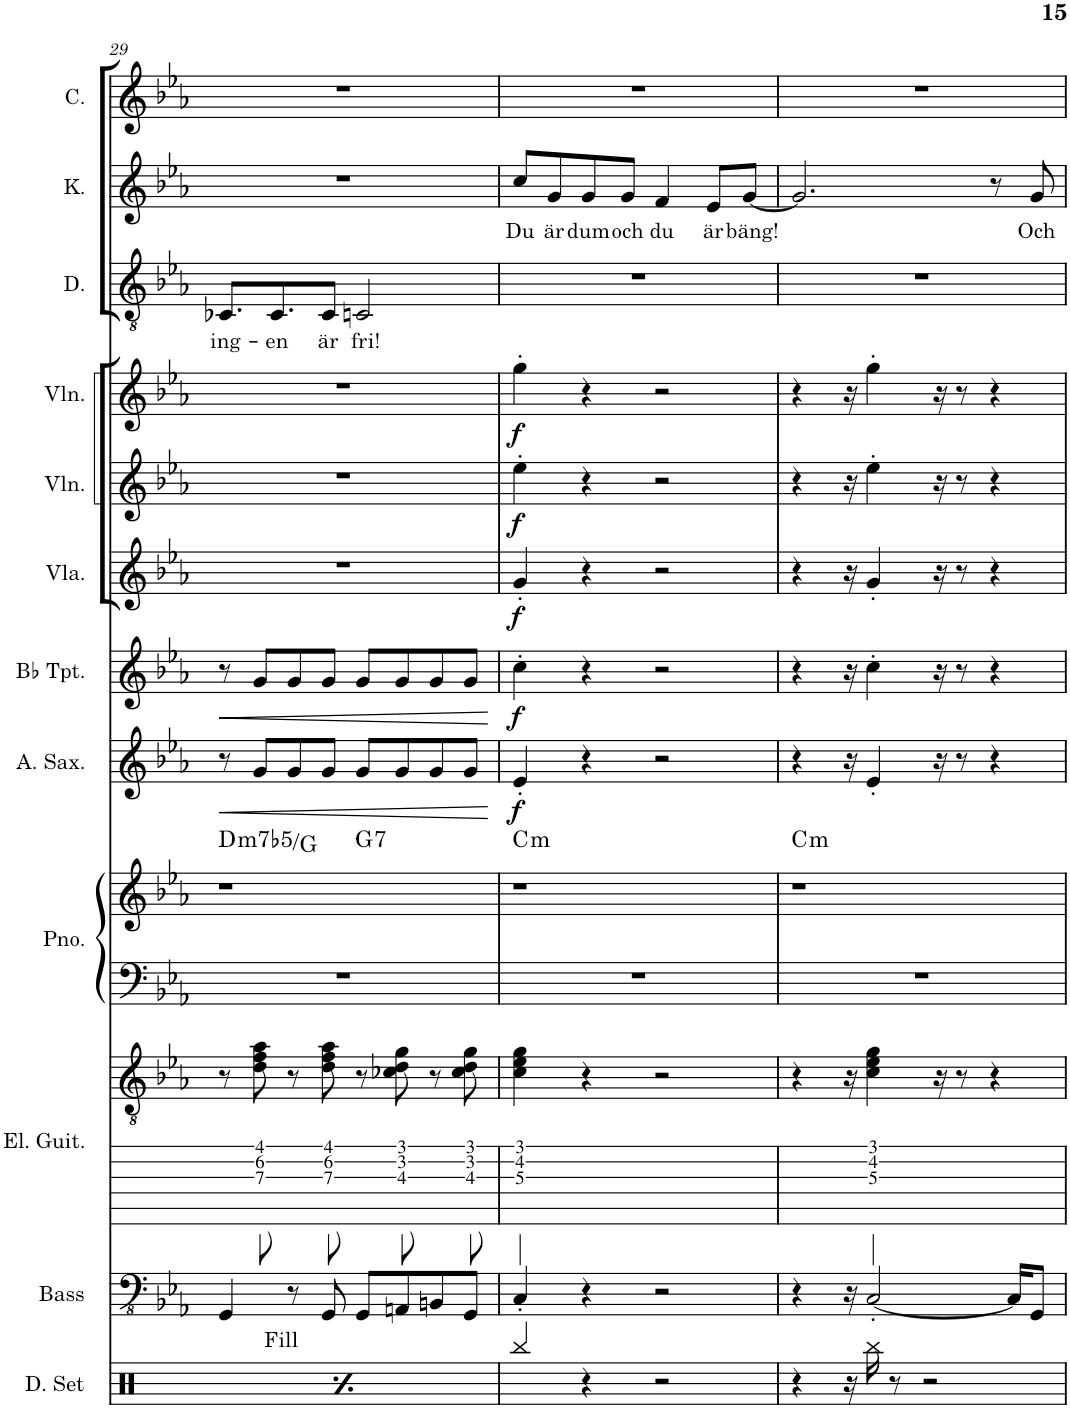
**kern	**kern	**kern	**kern	**kern	**kern	**harte	**kern	**dynam	**kern	**dynam	**kern	**dynam	**kern	**dynam	**kern	**dynam	**kern	**text	**kern	**text	**kern
*part12	*part11	*part10	*part10	*part9	*part9	*part9	*part8	*part8	*part7	*part7	*part6	*part6	*part5	*part5	*part4	*part4	*part3	*part3	*part2	*part2	*part1
*staff14	*staff13	*staff12	*staff11	*staff10	*staff9	*	*staff8	*staff8	*staff7	*staff7	*staff6	*staff6	*staff5	*staff5	*staff4	*staff4	*staff3	*staff3	*staff2	*staff2	*staff1
*I"Drumset	*I"Abborre	*I"Electric Guitar	*	*I"Piano	*	*	*I"Alto Saxophone	*	*I"Bb Trumpet	*	*I"Viola	*	*I"Violin	*	*I"Violin	*	*I"Charles	*	*I"Kate	*	*I"Charlotte
*I'D. Set	*	*I'El. Guit.	*	*I'Pno.	*	*	*I'A. Sax.	*	*I'Bb Tpt.	*	*I'Vla.	*	*I'Vln.	*	*I'Vln.	*	*	*	*I'K.	*	*I'C.
!!LO:PB:g=z
*clefX	*clefFv4	*	*clefGv2	*clefF4	*clefG2	*	*clefG2	*	*clefG2	*	*clefG2	*	*clefG2	*	*clefG2	*	*clefGv2	*	*clefG2	*	*clefG2
*	*	*	*	*	*	*	*ITrd5c9	*	*ITrd1c2	*	*	*	*	*	*	*	*	*	*	*	*
*k[]	*k[b-e-a-]	*k[b-e-a-]	*k[b-e-a-]	*k[b-e-a-]	*k[b-e-a-]	*	*k[b-e-a-]	*	*k[b-e-a-]	*	*k[b-e-a-]	*	*k[b-e-a-]	*	*k[b-e-a-]	*	*k[b-e-a-]	*	*k[b-e-a-]	*	*k[b-e-a-]
*M4/4	*M4/4	*M4/4	*M4/4	*M4/4	*M4/4	*	*M4/4	*	*M4/4	*	*M4/4	*	*M4/4	*	*M4/4	*	*M4/4	*	*M4/4	*	*M4/4
=29	=29	=29	=29	=29	=29	=29	=29	=29	=29	=29	=29	=29	=29	=29	=29	=29	=29	=29	=29	=29	=29
!	!	!	!	!	!	!LO:H:kt=m7b5	!	!LO:HP:b	!	!LO:HP:b	!	!	!	!	!	!	!	!LO:LY:b	!	!	!
*	*	*	*	*	*^	*	*	*	*	*	*	*	*	*	*	*	*	*	*	*	*
4Rcc/	4GGG/	8r	8r	1r	1r	2ryy	D:hdim7/4	8r	<	8r	<	1r	.	1r	.	1r	.	8.C-X/L	-ing-	1r	.	1r
.	.	8d\ 8f\ 8a-\	8d\ 8f\ 8a-\	.	.	.	.	8g/L	.	8g/L	.	.	.	.	.	.	.	.	.	.	.	.
!	!	!	!	!	!	!	!	!	!	!	!	!	!	!	!	!	!	!	!LO:LY:b	!	!	!
.	.	.	.	.	.	.	.	.	.	.	.	.	.	.	.	.	.	8.C-/	-en	.	.	.
!LO:N:head=diamond	!	!	!	!	!	!	!	!	!	!	!	!	!	!	!	!	!	!	!	!	!	!
4Rdd/	8r	8r	8r	.	.	.	.	8g/	.	8g/	.	.	.	.	.	.	.	.	.	.	.	.
!	!	!	!	!	!	!	!	!	!	!	!	!	!	!	!	!	!	!	!LO:LY:b	!	!	!
.	8GGG/	8d\ 8f\ 8a-\	8d\ 8f\ 8a-\	.	.	.	.	8g/J	.	8g/J	.	.	.	.	.	.	.	8C-/J	är	.	.	.
!	!	!	!	!	!	!	!LO:H:kt=7	!	!	!	!	!	!	!	!	!	!	!	!LO:LY:b	!	!	!
4Rcc/	8GGG/L	8r	8r	.	.	2ryy	G:7	8g/L	.	8g/L	.	.	.	.	.	.	.	2Cn/	fri!	.	.	.
.	8AAAn/	8c-X\ 8d\ 8g\	8c-X\ 8d\ 8g\	.	.	.	.	8g/	.	8g/	.	.	.	.	.	.	.	.	.	.	.	.
!LO:N:head=diamond	!	!	!	!	!	!	!	!	!	!	!	!	!	!	!	!	!	!	!	!	!	!
4Rdd/	8BBBn/	8r	8r	.	.	.	.	8g/	.	8g/	.	.	.	.	.	.	.	.	.	.	.	.
.	8GGG/J	8c-\ 8d\ 8g\	8c-\ 8d\ 8g\	.	.	.	.	8g/J	.	8g/J	.	.	.	.	.	.	.	.	.	.	.	.
.	.	.	.	.	.	.	.	.	[	.	[	.	.	.	.	.	.	.	.	.	.	.
=30	=30	=30	=30	=30	=30	=30	=30	=30	=30	=30	=30	=30	=30	=30	=30	=30	=30	=30	=30	=30	=30	=30
!	!	!	!	!	!	!	!LO:H:kt=m	!	!LO:DY:b	!	!LO:DY:b	!	!LO:DY:b	!	!LO:DY:b	!	!LO:DY:b	!	!	!	!LO:LY:b	!
*	*	*	*	*	*v	*v	*	*	*	*	*	*	*	*	*	*	*	*	*	*	*	*
4Rbb/	4CC'/	4c\ 4e-\ 4g\	4c\ 4e-\ 4g\	1r	1r	C:min	4e-'/	f	4cc'\	f	4g'/	f	4ee-'\	f	4gg'\	f	1r	.	8cc/L	Du	1r
!	!	!	!	!	!	!	!	!	!	!	!	!	!	!	!	!	!	!	!	!LO:LY:b	!
.	.	.	.	.	.	.	.	.	.	.	.	.	.	.	.	.	.	.	8g/	är	.
!	!	!	!	!	!	!	!	!	!	!	!	!	!	!	!	!	!	!	!	!LO:LY:b	!
4r	4r	4r	4r	.	.	.	4r	.	4r	.	4r	.	4r	.	4r	.	.	.	8g/	dum	.
!	!	!	!	!	!	!	!	!	!	!	!	!	!	!	!	!	!	!	!	!LO:LY:b	!
.	.	.	.	.	.	.	.	.	.	.	.	.	.	.	.	.	.	.	8g/J	och	.
!	!	!	!	!	!	!	!	!	!	!	!	!	!	!	!	!	!	!	!	!LO:LY:b	!
2r	2r	2r	2r	.	.	.	2r	.	2r	.	2r	.	2r	.	2r	.	.	.	4f/	du	.
!	!	!	!	!	!	!	!	!	!	!	!	!	!	!	!	!	!	!	!	!LO:LY:b	!
.	.	.	.	.	.	.	.	.	.	.	.	.	.	.	.	.	.	.	8e-/L	är	.
!	!	!	!	!	!	!	!	!	!	!	!	!	!	!	!	!	!	!	!	!LO:LY:b	!
.	.	.	.	.	.	.	.	.	.	.	.	.	.	.	.	.	.	.	[8g/J	bäng!	.
=31	=31	=31	=31	=31	=31	=31	=31	=31	=31	=31	=31	=31	=31	=31	=31	=31	=31	=31	=31	=31	=31
!	!	!	!	!	!	!LO:H:kt=m	!	!	!	!	!	!	!	!	!	!	!	!	!	!	!
4r	4r	4r	4r	1r	1r	C:min	4r	.	4r	.	4r	.	4r	.	4r	.	1r	.	2.g/]	.	1r
16r	16r	16r	16r	.	.	.	16r	.	16r	.	16r	.	16r	.	16r	.	.	.	.	.	.
16Rbb\	[2CC'/	4c\ 4e-\ 4g\	4c\ 4e-\ 4g\	.	.	.	4e-'/	.	4cc'\	.	4g'/	.	4ee-'\	.	4gg'\	.	.	.	.	.	.
8r	.	.	.	.	.	.	.	.	.	.	.	.	.	.	.	.	.	.	.	.	.
2r	.	.	.	.	.	.	.	.	.	.	.	.	.	.	.	.	.	.	.	.	.
.	.	16r	16r	.	.	.	16r	.	16r	.	16r	.	16r	.	16r	.	.	.	.	.	.
.	.	8r	8r	.	.	.	8r	.	8r	.	8r	.	8r	.	8r	.	.	.	.	.	.
.	.	4r	4r	.	.	.	4r	.	4r	.	4r	.	4r	.	4r	.	.	.	8r	.	.
.	16CC/KL]	.	.	.	.	.	.	.	.	.	.	.	.	.	.	.	.	.	.	.	.
!	!	!	!	!	!	!	!	!	!	!	!	!	!	!	!	!	!	!	!	!LO:LY:b	!
.	8GGG/J	.	.	.	.	.	.	.	.	.	.	.	.	.	.	.	.	.	8g/	Och	.
=	=	=	=	=	=	=	=	=	=	=	=	=	=	=	=	=	=	=	=	=	=
*-	*-	*-	*-	*-	*-	*-	*-	*-	*-	*-	*-	*-	*-	*-	*-	*-	*-	*-	*-	*-	*-
